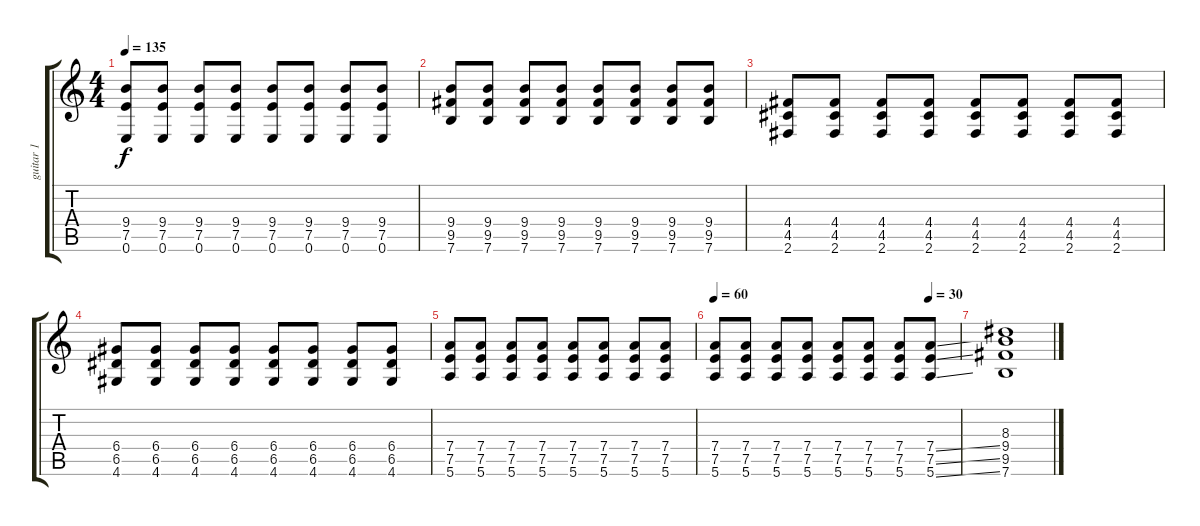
\track ("guitar 1" "guitar 1") {instrument distortionguitar}
\staff {score tabs}
\tuning (E4 B3 G3 D3 A2 E2) {hide}
\ts (4 4)
\tempo 135
\clef g2
\ks c
(9.4 7.5 0.6).8{dy f} (9.4 7.5 0.6).8 (9.4 7.5 0.6).8 (9.4 7.5 0.6).8 (9.4 7.5 0.6).8 (9.4 7.5 0.6).8 (9.4 7.5 0.6).8 (9.4 7.5 0.6).8 |
(9.4 9.5 7.6).8 (9.4 9.5 7.6).8 (9.4 9.5 7.6).8 (9.4 9.5 7.6).8 (9.4 9.5 7.6).8 (9.4 9.5 7.6).8 (9.4 9.5 7.6).8 (9.4 9.5 7.6).8 |
(4.4 4.5 2.6).8 (4.4 4.5 2.6).8 (4.4 4.5 2.6).8 (4.4 4.5 2.6).8 (4.4 4.5 2.6).8 (4.4 4.5 2.6).8 (4.4 4.5 2.6).8 (4.4 4.5 2.6).8 |
(6.4 6.5 4.6).8 (6.4 6.5 4.6).8 (6.4 6.5 4.6).8 (6.4 6.5 4.6).8 (6.4 6.5 4.6).8 (6.4 6.5 4.6).8 (6.4 6.5 4.6).8 (6.4 6.5 4.6).8 |
(7.4 7.5 5.6).8 (7.4 7.5 5.6).8 (7.4 7.5 5.6).8 (7.4 7.5 5.6).8 (7.4 7.5 5.6).8 (7.4 7.5 5.6).8 (7.4 7.5 5.6).8 (7.4 7.5 5.6).8 |
\tempo 60
\tempo (30 0.875)
(7.4 7.5 5.6).8 (7.4 7.5 5.6).8 (7.4 7.5 5.6).8 (7.4 7.5 5.6).8 (7.4 7.5 5.6).8 (7.4 7.5 5.6).8 (7.4 7.5 5.6).8 (7.4{ss} 7.5{ss} 5.6{ss}).8 |
(8.3 9.4 9.5 7.6).1
